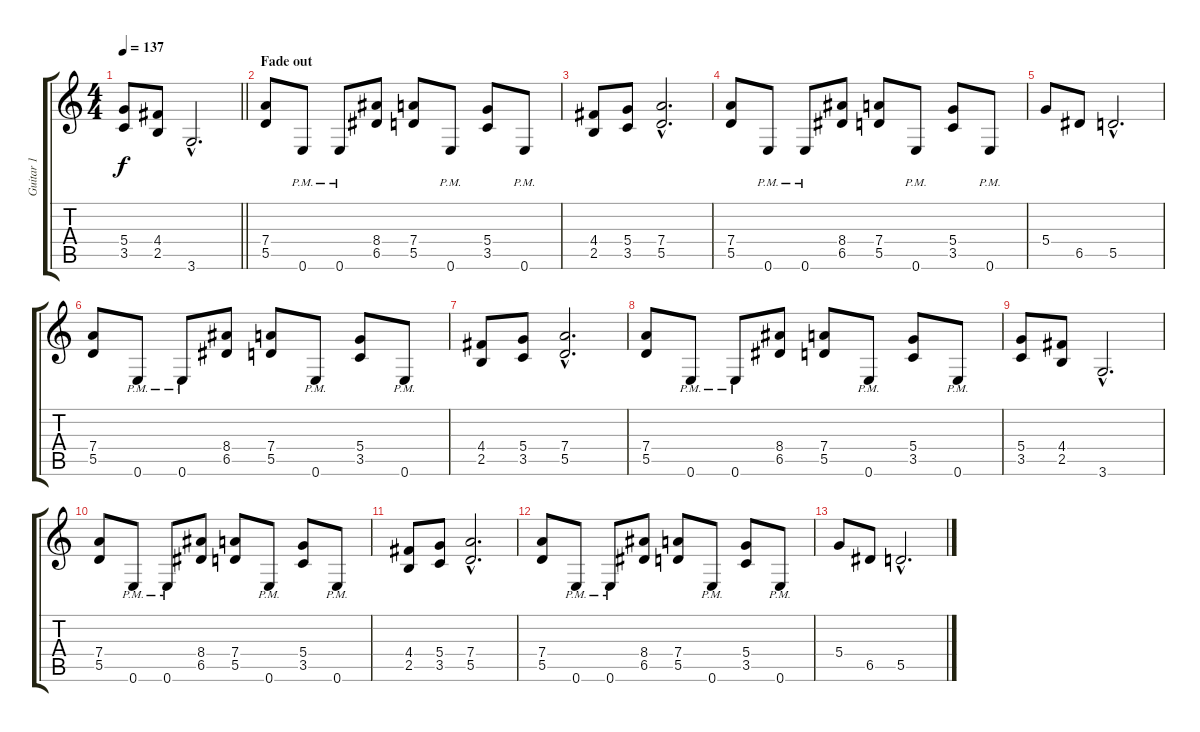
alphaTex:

\track ("Guitar 1" "Guitar 1") {instrument distortionguitar}
\staff {score tabs}
\tuning (E4 B3 G3 D3 A2 E2) {hide}
\ts (4 4)
\tempo 137
\clef g2
\barLineRight lightlight
\ks c
(5.4 3.5).8{dy f} (4.4 2.5).8 3.6{hac}.2{d} |
\section ("" "Fade out")
(7.4 5.5).8{volume 9} 0.6{pm}.8 0.6{pm}.8 (8.4 6.5).8 (7.4 5.5).8 0.6{pm}.8 (5.4 3.5).8 0.6{pm}.8 |
(4.4 2.5).8 (5.4 3.5).8 (7.4{hac} 5.5{hac}).2{d} |
(7.4 5.5).8 0.6{pm}.8 0.6{pm}.8 (8.4 6.5).8 (7.4 5.5).8 0.6{pm}.8 (5.4 3.5).8 0.6{pm}.8 |
5.4.8 6.5.8 5.5{hac}.2{d} |
(7.4 5.5).8{volume 5} 0.6{pm}.8 0.6{pm}.8 (8.4 6.5).8 (7.4 5.5).8 0.6{pm}.8 (5.4 3.5).8 0.6{pm}.8 |
(4.4 2.5).8 (5.4 3.5).8 (7.4{hac} 5.5{hac}).2{d} |
(7.4 5.5).8 0.6{pm}.8 0.6{pm}.8 (8.4 6.5).8 (7.4 5.5).8 0.6{pm}.8 (5.4 3.5).8 0.6{pm}.8 |
(5.4 3.5).8 (4.4 2.5).8 3.6{hac}.2{d} |
(7.4 5.5).8{volume 2} 0.6{pm}.8 0.6{pm}.8 (8.4 6.5).8 (7.4 5.5).8 0.6{pm}.8 (5.4 3.5).8 0.6{pm}.8 |
(4.4 2.5).8 (5.4 3.5).8 (7.4{hac} 5.5{hac}).2{d} |
(7.4 5.5).8 0.6{pm}.8 0.6{pm}.8 (8.4 6.5).8 (7.4 5.5).8 0.6{pm}.8 (5.4 3.5).8 0.6{pm}.8 |
5.4.8 6.5.8 5.5{hac}.2{d}
